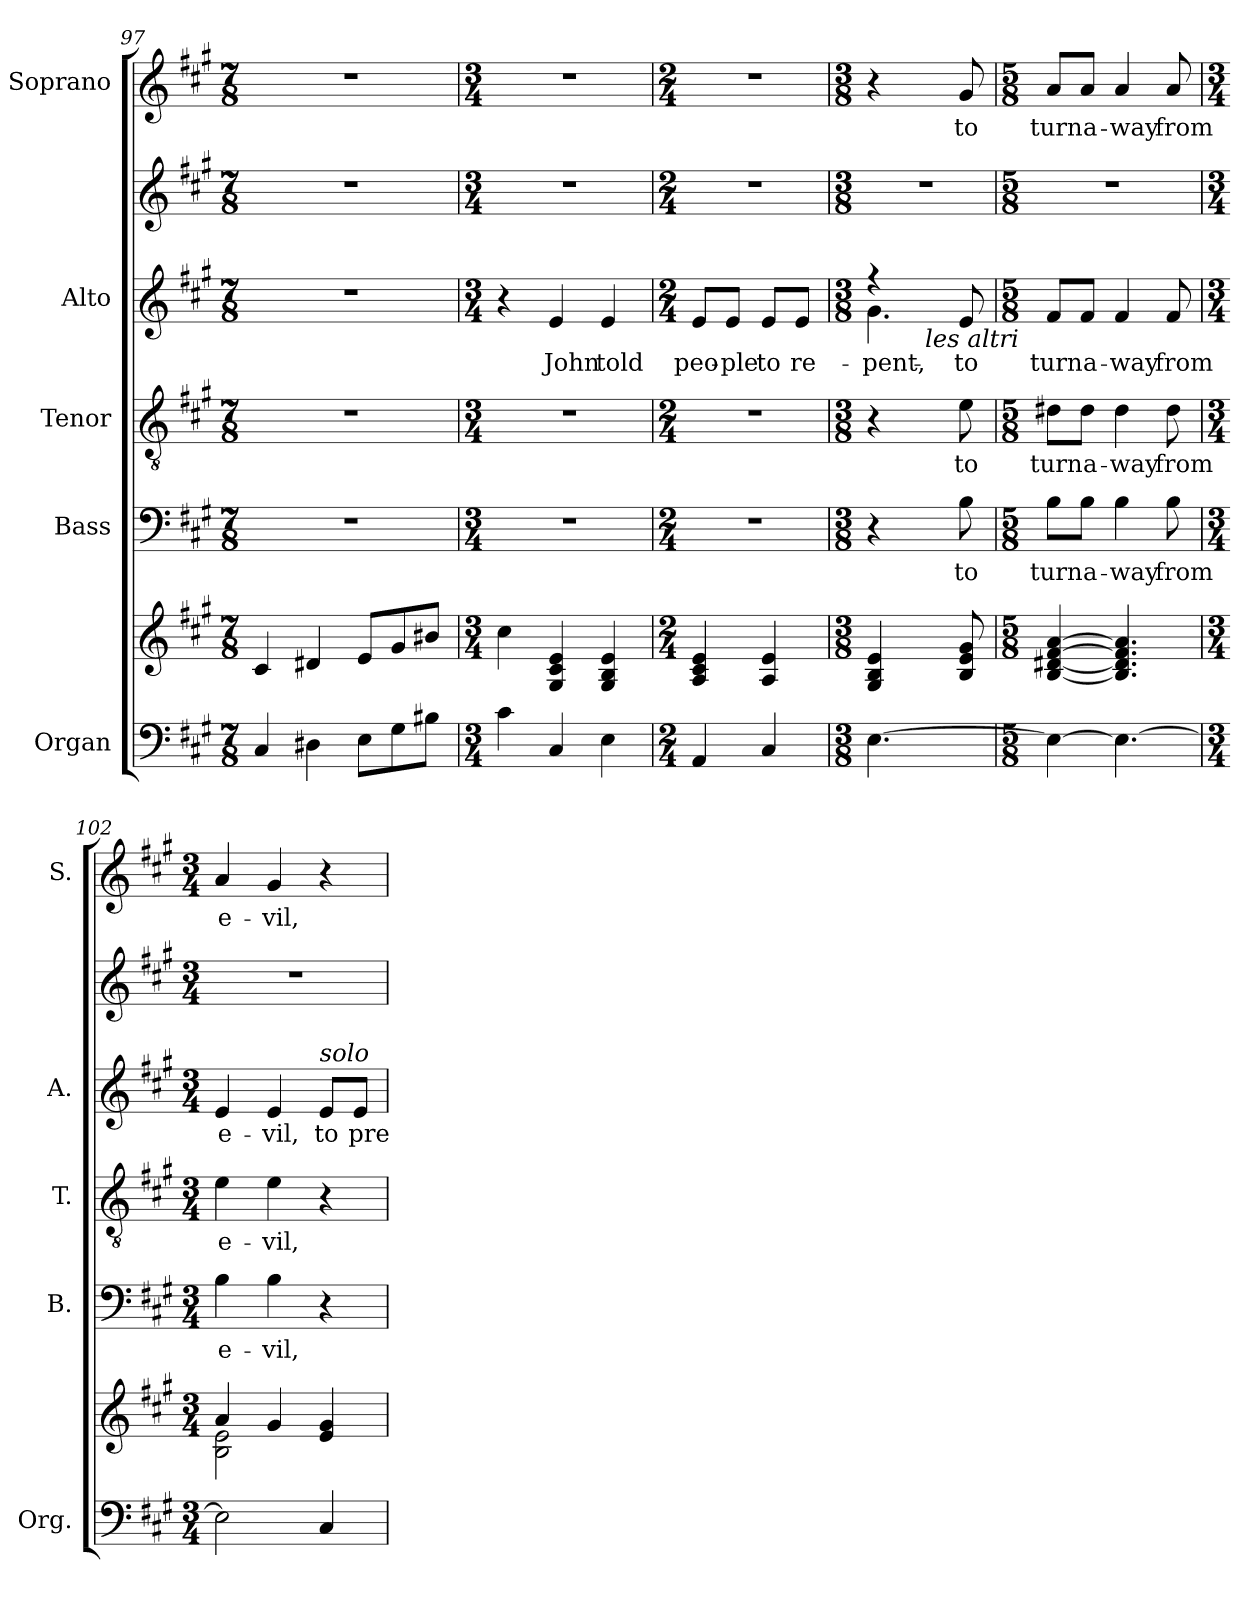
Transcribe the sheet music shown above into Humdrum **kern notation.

**kern	**kern	**kern	**text	**kern	**text	**kern	**text	**kern	**kern	**text
*part5	*part5	*part4	*part4	*part3	*part3	*part2	*part2	*part2	*part1	*part1
*staff7	*staff6	*staff5	*staff5	*staff4	*staff4	*staff3	*staff3	*staff2	*staff1	*staff1
*I"Organ	*	*I"Bass	*	*I"Tenor	*	*I"Alto	*	*	*I"Soprano	*
*I'Org.	*	*I'B.	*	*I'T.	*	*I'A.	*	*	*I'S.	*
*clefF4	*clefG2	*clefF4	*	*clefGv2	*	*clefG2	*	*clefG2	*clefG2	*
*	*	*	*	*ITrd7c12	*	*	*	*	*	*
*k[f#c#g#]	*k[f#c#g#]	*k[f#c#g#]	*	*k[f#c#g#]	*	*k[f#c#g#]	*	*k[f#c#g#]	*k[f#c#g#]	*
*A:	*A:	*A:	*	*A:	*	*A:	*	*A:	*A:	*
*M7/8	*M7/8	*M7/8	*	*M7/8	*	*M7/8	*	*M7/8	*M7/8	*
=97	=97	=97	=97	=97	=97	=97	=97	=97	=97	=97
!	!	!LO:N:vis=1	!	!LO:N:vis=1	!	!LO:N:vis=1	!	!LO:N:vis=1	!LO:N:vis=1	!
4C#i/	4c#i/	2..r	.	2..r	.	2..r	.	2..r	2..r	.
4D#Xi\	4d#Xi/	.	.	.	.	.	.	.	.	.
8Ei\L	8ei/L	.	.	.	.	.	.	.	.	.
8G#i\	8g#i/	.	.	.	.	.	.	.	.	.
8B#Xi\J	8b#Xi/J	.	.	.	.	.	.	.	.	.
=98	=98	=98	=98	=98	=98	=98	=98	=98	=98	=98
*M3/4	*M3/4	*M3/4	*	*M3/4	*	*M3/4	*	*M3/4	*M3/4	*
!	!	!LO:N:vis=1	!	!LO:N:vis=1	!	!	!	!LO:N:vis=1	!LO:N:vis=1	!
4c#i\	4cc#i\	2.r	.	2.r	.	4r	.	2.r	2.r	.
!	!	!	!	!	!	!	!LO:LY:b:color=#000000	!	!	!
4C#i/	4G#i/ 4c#i 4ei	.	.	.	.	4ei/	John	.	.	.
!	!	!	!	!	!	!	!LO:LY:b:color=#000000	!	!	!
4Ei\	4G#i/ 4Bi 4ei	.	.	.	.	4ei/	told	.	.	.
=99	=99	=99	=99	=99	=99	=99	=99	=99	=99	=99
*M2/4	*M2/4	*M2/4	*	*M2/4	*	*M2/4	*	*M2/4	*M2/4	*
!	!	!LO:N:vis=1	!	!LO:N:vis=1	!	!	!	!	!	!
!	!	!	!	!	!	!	!LO:LY:b:color=#000000	!LO:N:vis=1	!LO:N:vis=1	!
4AAi/	4Ai/ 4c#i 4ei	2r	.	2r	.	8ei/L	peo-	2r	2r	.
!	!	!	!	!	!	!	!LO:LY:b:color=#000000	!	!	!
.	.	.	.	.	.	8ei/J	-ple	.	.	.
!	!	!	!	!	!	!	!LO:LY:b:color=#000000	!	!	!
4C#i/	4Ai/ 4ei	.	.	.	.	8ei/L	to	.	.	.
!	!	!	!	!	!	!	!LO:LY:b:color=#000000	!	!	!
.	.	.	.	.	.	8ei/J	re-	.	.	.
=100	=100	=100	=100	=100	=100	=100	=100	=100	=100	=100
*M3/8	*M3/8	*M3/8	*	*M3/8	*	*M3/8	*	*M3/8	*M3/8	*
*	*	*	*	*	*	*^	*	*	*	*
!	!	!	!	!	!	!	!	!LO:LY:b:color=#000000	!LO:N:vis=1	!	!
*	*	*	*	*	*	*	*^	*	*	*	*
[4.Ei\	4G#i/ 4Bi 4ei	4r	.	4r	.	4r	4.g#i\	16ryy	-pent,	4.r	4r	.
.	.	.	.	.	.	.	.	32ryy	.	.	.	.
.	.	.	.	.	.	.	.	64ryy	.	.	.	.
.	.	.	.	.	.	.	.	128ryy	.	.	.	.
.	.	.	.	.	.	.	.	256ryy	.	.	.	.
.	.	.	.	.	.	.	.	1024ryy	.	.	.	.
!	!	!	!	!	!	!	!	!LO:TX:b:i:t=les altri	!	!	!	!
.	.	.	.	.	.	.	.	4ryy	.	.	.	.
!	!	!	!LO:LY:b:color=#000000	!	!	!	!	!	!	!	!	!
!	!	!	!	!	!LO:LY:b:color=#000000	!	!	!	!	!	!	!
!	!	!	!	!	!	!	!	!	!LO:LY:b:color=#000000	!	!	!
!	!	!	!	!	!	!	!	!	!	!	!	!LO:LY:b:color=#000000
.	8Bi/ 8ei 8g#i	8Bi\	to	8Ei\	to	8ei/	.	.	to	.	8g#i/	to
.	.	.	.	.	.	.	.	512.ryy	.	.	.	.
*	*	*	*	*	*	*v	*v	*v	*	*	*	*
!!LO:PB:g=z
=101	=101	=101	=101	=101	=101	=101	=101	=101	=101	=101
*M5/8	*M5/8	*M5/8	*	*M5/8	*	*M5/8	*	*M5/8	*M5/8	*
*	*	*	*	*	*	*^	*	*	*	*
*	*	*	*	*	*	*	*^	*	*	*	*
!	!	!	!LO:LY:b:color=#000000	!	!	!	!	!	!	!	!	!
*	*	*	*	*	*	*v	*v	*v	*	*	*	*
*	*	*	*	*	*	*^	*	*	*	*
*	*	*	*	*	*	*	*^	*	*	*	*
!	!	!	!	!	!LO:LY:b:color=#000000	!	!	!	!	!	!	!
*	*	*	*	*	*	*v	*v	*v	*	*	*	*
*	*	*	*	*	*	*^	*	*	*	*
*	*	*	*	*	*	*	*^	*	*	*	*
!	!	!	!	!	!	!	!	!	!LO:LY:b:color=#000000	!LO:N:vis=1	!	!
*	*	*	*	*	*	*v	*v	*v	*	*	*	*
*	*	*	*	*	*	*^	*	*	*	*
*	*	*	*	*	*	*	*^	*	*	*	*
!	!	!	!	!	!	!	!	!	!	!	!	!LO:LY:b:color=#000000
*	*	*	*	*	*	*v	*v	*v	*	*	*	*
4Ei\_	[4Bi/ [4d#Xi [4f#i [4ai	8Bi\L	turn	8D#Xi\L	turn	8f#i/L	turn	8%5r	8ai/L	turn
!	!	!	!LO:LY:b:color=#000000	!	!	!	!	!	!	!
!	!	!	!	!	!LO:LY:b:color=#000000	!	!	!	!	!
!	!	!	!	!	!	!	!LO:LY:b:color=#000000	!	!	!
!	!	!	!	!	!	!	!	!	!	!LO:LY:b:color=#000000
.	.	8Bi\J	a-	8D#i\J	a-	8f#i/J	a-	.	8ai/J	a-
!	!	!	!LO:LY:b:color=#000000	!	!	!	!	!	!	!
!	!	!	!	!	!LO:LY:b:color=#000000	!	!	!	!	!
!	!	!	!	!	!	!	!LO:LY:b:color=#000000	!	!	!
!	!	!	!	!	!	!	!	!	!	!LO:LY:b:color=#000000
4.Ei\_	4.Bi/] 4.d#i] 4.f#i] 4.ai]	4Bi\	-way	4D#i\	-way	4f#i/	-way	.	4ai/	-way
!	!	!	!LO:LY:b:color=#000000	!	!	!	!	!	!	!
!	!	!	!	!	!LO:LY:b:color=#000000	!	!	!	!	!
!	!	!	!	!	!	!	!LO:LY:b:color=#000000	!	!	!
!	!	!	!	!	!	!	!	!	!	!LO:LY:b:color=#000000
.	.	8Bi\	from	8D#i\	from	8f#i/	from	.	8ai/	from
=102	=102	=102	=102	=102	=102	=102	=102	=102	=102	=102
*M3/4	*M3/4	*M3/4	*	*M3/4	*	*M3/4	*	*M3/4	*M3/4	*
*	*^	*	*	*	*	*	*	*	*	*
!	!	!	!	!LO:LY:b:color=#000000	!	!	!	!	!	!	!
!	!	!	!	!	!	!LO:LY:b:color=#000000	!	!	!	!	!
!	!	!	!	!	!	!	!	!LO:LY:b:color=#000000	!LO:N:vis=1	!	!
!	!	!	!	!	!	!	!	!	!	!	!LO:LY:b:color=#000000
2Ei\]	4ai/	2Bi\ 2ei	4Bi\	e-	4Ei\	e-	4ei/	e-	2.r	4ai/	e-
!	!	!	!	!LO:LY:b:color=#000000	!	!	!	!	!	!	!
!	!	!	!	!	!	!LO:LY:b:color=#000000	!	!	!	!	!
!	!	!	!	!	!	!	!	!LO:LY:b:color=#000000	!	!	!
!	!	!	!	!	!	!	!	!	!	!	!LO:LY:b:color=#000000
.	4g#i/	.	4Bi\	-vil,	4Ei\	-vil,	4ei/	-vil,	.	4g#i/	-vil,
!	!	!	!	!	!	!	!LO:TX:a:i:t=solo	!	!	!	!
!	!	!	!	!	!	!	!	!LO:LY:b:color=#000000	!	!	!
4C#i/	4ei/ 4g#i	4ryy	4r	.	4r	.	8ei/L	to	.	4r	.
!	!	!	!	!	!	!	!	!LO:LY:b:color=#000000	!	!	!
.	.	.	.	.	.	.	8ei/J	pre-	.	.	.
*	*v	*v	*	*	*	*	*	*	*	*	*
=	=	=	=	=	=	=	=	=	=	=
*-	*-	*-	*-	*-	*-	*-	*-	*-	*-	*-
